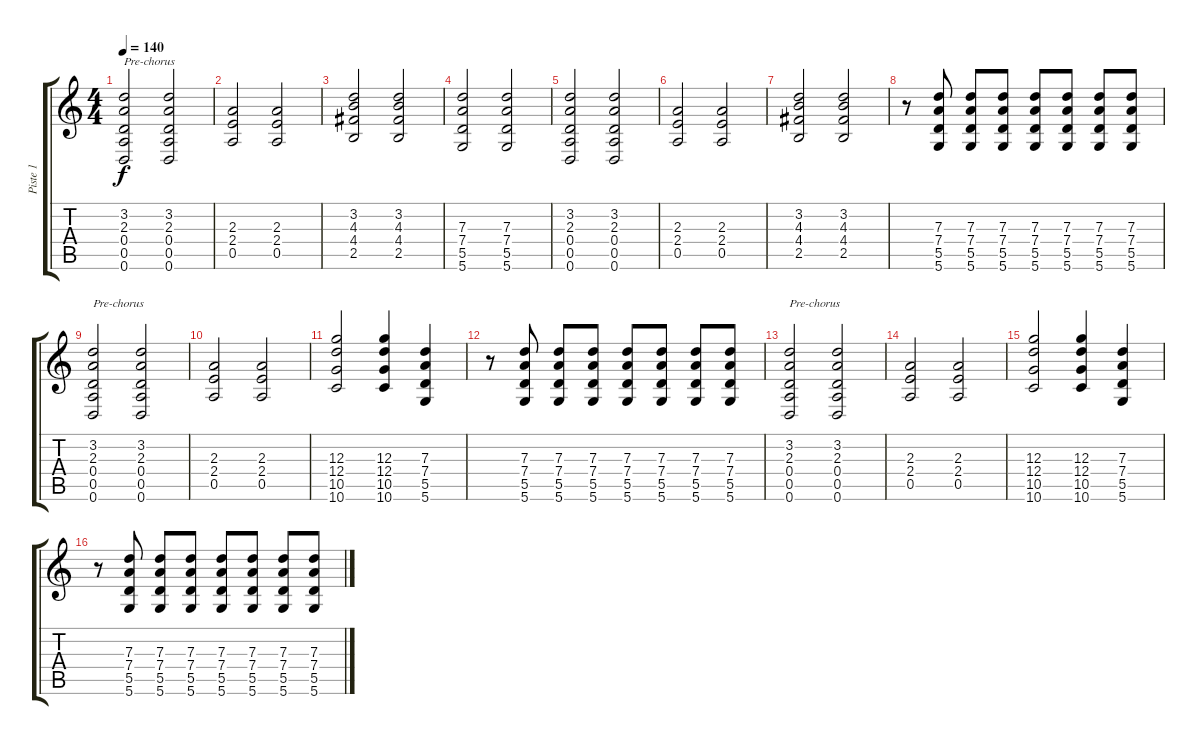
\track ("Piste 1" "Piste 1") {instrument acousticguitarsteel}
\staff {score tabs}
\tuning (E4 B3 G3 D3 A2 D2) {hide}
\ts (4 4)
\tempo 140
\clef g2
\ks c
(3.2 2.3 0.4 0.5 0.6).2{txt "Pre-chorus" dy f instrument acousticguitarsteel} (3.2 2.3 0.4 0.5 0.6).2 |
(2.3 2.4 0.5).2 (2.3 2.4 0.5).2 |
(3.2 4.3 4.4 2.5).2 (3.2 4.3 4.4 2.5).2 |
(7.3 7.4 5.5 5.6).2 (7.3 7.4 5.5 5.6).2 |
(3.2 2.3 0.4 0.5 0.6).2 (3.2 2.3 0.4 0.5 0.6).2 |
(2.3 2.4 0.5).2 (2.3 2.4 0.5).2 |
(3.2 4.3 4.4 2.5).2 (3.2 4.3 4.4 2.5).2 |
r.8{instrument distortionguitar} (7.3 7.4 5.5 5.6).8 (7.3 7.4 5.5 5.6).8 (7.3 7.4 5.5 5.6).8 (7.3 7.4 5.5 5.6).8 (7.3 7.4 5.5 5.6).8 (7.3 7.4 5.5 5.6).8 (7.3 7.4 5.5 5.6).8 |
(3.2 2.3 0.4 0.5 0.6).2{txt "Pre-chorus"} (3.2 2.3 0.4 0.5 0.6).2 |
(2.3 2.4 0.5).2 (2.3 2.4 0.5).2 |
(12.3 12.4 10.5 10.6).2 (12.3 12.4 10.5 10.6).4 (7.3 7.4 5.5 5.6).4 |
r.8 (7.3 7.4 5.5 5.6).8 (7.3 7.4 5.5 5.6).8 (7.3 7.4 5.5 5.6).8 (7.3 7.4 5.5 5.6).8 (7.3 7.4 5.5 5.6).8 (7.3 7.4 5.5 5.6).8 (7.3 7.4 5.5 5.6).8 |
(3.2 2.3 0.4 0.5 0.6).2{txt "Pre-chorus"} (3.2 2.3 0.4 0.5 0.6).2 |
(2.3 2.4 0.5).2 (2.3 2.4 0.5).2 |
(12.3 12.4 10.5 10.6).2 (12.3 12.4 10.5 10.6).4 (7.3 7.4 5.5 5.6).4 |
r.8 (7.3 7.4 5.5 5.6).8 (7.3 7.4 5.5 5.6).8 (7.3 7.4 5.5 5.6).8 (7.3 7.4 5.5 5.6).8 (7.3 7.4 5.5 5.6).8 (7.3 7.4 5.5 5.6).8 (7.3 7.4 5.5 5.6).8
